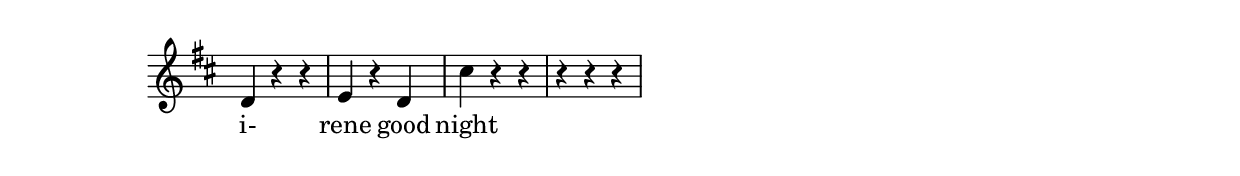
#(ly:set-option 'midi-extension "mid")
\version "2.12.3"
\include "english.ly"
\header{
title = ""
composer = ""
}
%{
TimeSignature: 3/4

| S - - | R - S | N - - | - - - |
                  .
  i-      rene good night

%}
melody = {
\once \override Staff.TimeSignature #'stencil = ##f
\clef treble
\key c \major
\autoBeamOn
\cadenzaOn


 \bar "|"   c'4 r4 r4 \bar "|"   d'4 r4  c'4 \bar "|"   b'4 r4 r4 \bar "|"  r4 r4 r4 \bar "|" 
}


text = \lyricmode {
i- rene good night
}

\score{
\transpose c' d'
<<
\new Voice = "one" {
\melody
}
\new Lyrics \lyricsto "one" \text
>>
\layout {
\context {
\Score
\remove "Bar_number_engraver"
}
}
\midi {
\context {
\Score
tempoWholesPerMinute = #(ly:make-moment 200 4)
}
}
}